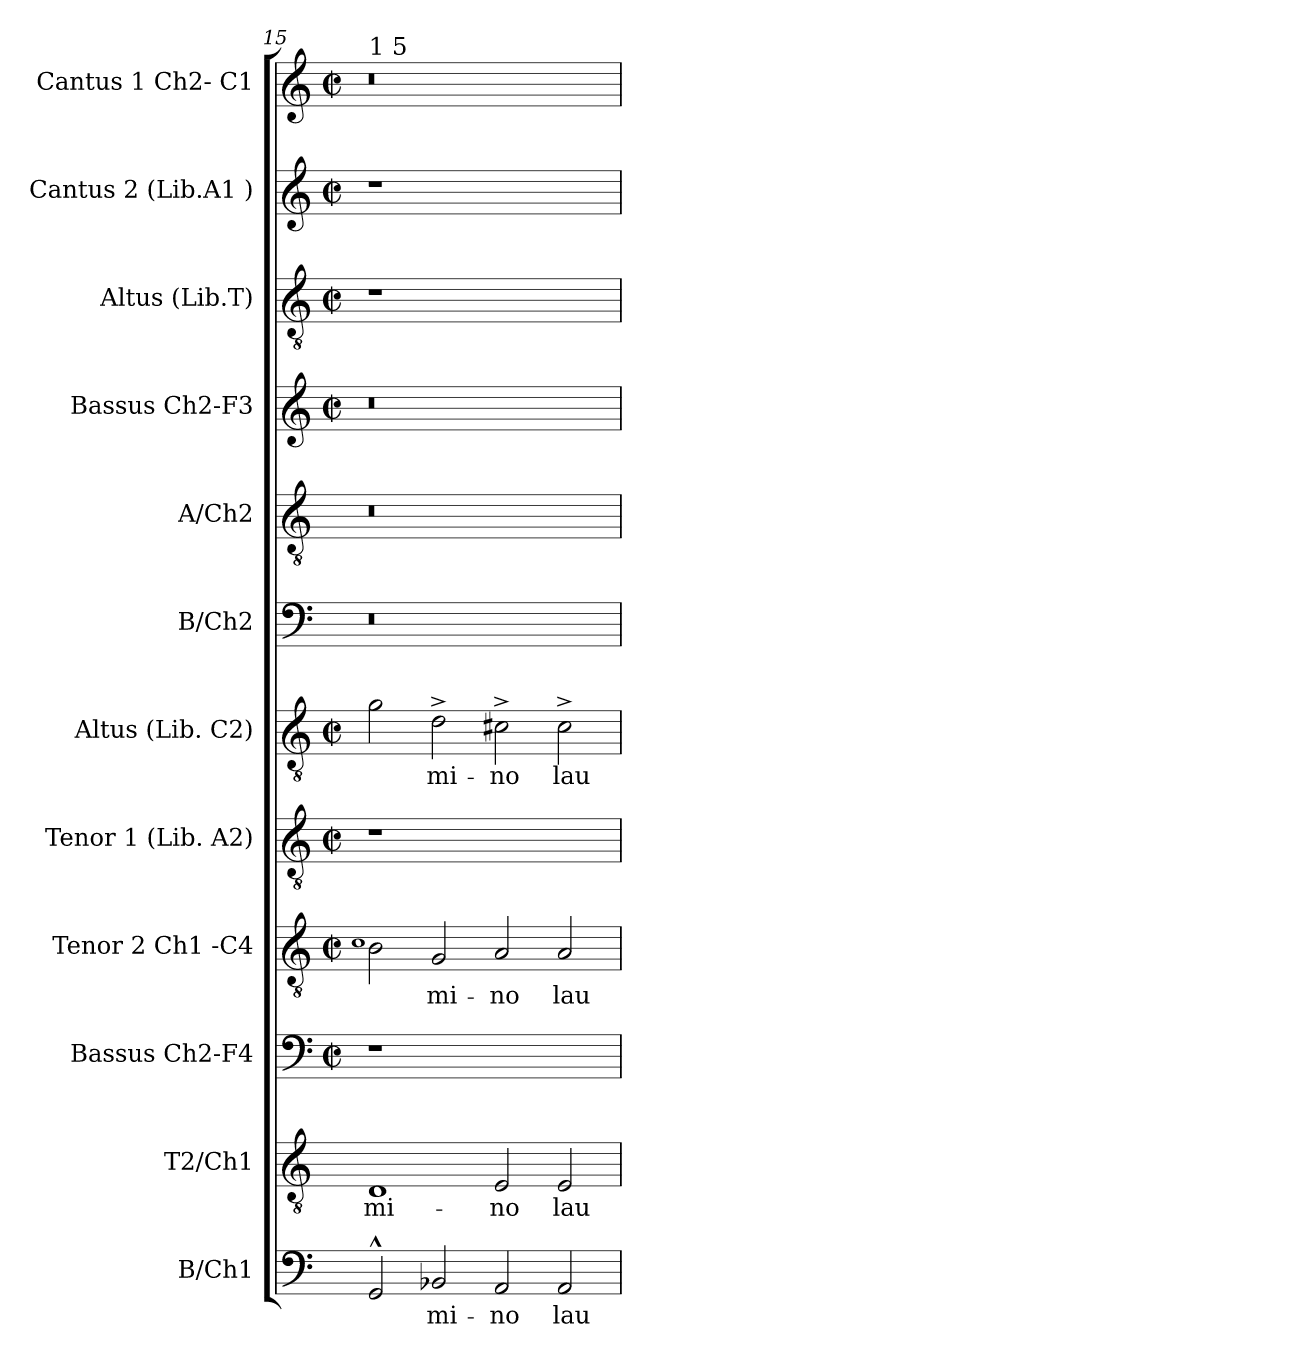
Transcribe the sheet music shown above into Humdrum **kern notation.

**kern	**text	**kern	**text	**kern	**kern	**text	**kern	**kern	**text	**kern	**kern	**kern	**kern	**kern	**kern
*part12	*part12	*part11	*part11	*part10	*part9	*part9	*part8	*part7	*part7	*part6	*part5	*part4	*part3	*part2	*part1
*staff12	*staff12	*staff11	*staff11	*staff10	*staff9	*staff9	*staff8	*staff7	*staff7	*staff6	*staff5	*staff4	*staff3	*staff2	*staff1
*I"B/Ch1	*	*I"T2/Ch1	*	*I"Bassus  Ch2-F4	*I"Tenor 2  Ch1 -C4	*	*I"Tenor 1  (Lib. A2)	*I"Altus  (Lib. C2)	*	*I"B/Ch2	*I"A/Ch2	*I"Bassus  Ch2-F3	*I"Altus  (Lib.T)	*I"Cantus 2  (Lib.A1 )	*I"Cantus 1  Ch2- C1
*I'B/Ch1	*	*I'T2/Ch1	*	*I'Ch	*I'T1 /Ch1	*	*	*I'C2	*	*I'B/Ch2	*I'A/Ch2	*	*	*	*I'C1 /Ch2
!!LO:LB:g=z
*clefF4	*	*clefGv2	*	*clefF4	*clefGv2	*	*clefGv2	*clefGv2	*	*clefF4	*clefGv2	*clefG2	*clefGv2	*clefG2	*clefG2
*	*	*	*	*M2/2	*M2/2	*	*M2/2	*M2/2	*	*	*	*M2/2	*M2/2	*M2/2	*M2/2
*	*	*	*	*met(c|)	*met(c|)	*	*met(c|)	*met(c|)	*	*	*	*met(c|)	*met(c|)	*met(c|)	*met(c|)
=15	=15	=15	=15	=15	=15	=15	=15	=15	=15	=15	=15	=15	=15	=15	=15
.	.	.	.	.	1qc/	.	.	.	.	.	.	.	.	.	.
!	!	!	!	!	!	!	!	!	!	!	!	!	!	!	!LO:TX:a:t=1 5
!	!	!	!LO:LY:b:cj	!	!	!	!	!	!	!	!	!	!	!	!
2GG^^</	.	1D	-mi-	1r	2B\	.	1r	2g\	.	0r	0r	0r	1r	1r	0r
!	!LO:LY:b:cj	!	!	!	!	!LO:LY:b:cj	!	!	!LO:LY:b:cj	!	!	!	!	!	!
2BB-X/	-mi-	.	.	.	2G/	-mi-	.	2d^<\	-mi-	.	.	.	.	.	.
!	!LO:LY:b:cj	!	!LO:LY:b:cj	!	!	!LO:LY:b:cj	!	!	!LO:LY:b:cj	!	!	!	!	!	!
2AA/	-no	2E/	-no	1ryy	2A/	-no	1ryy	2c#X^<\	-no	.	.	.	1ryy	1ryy	.
!	!LO:LY:b:cj	!	!LO:LY:b:cj	!	!	!LO:LY:b:cj	!	!	!LO:LY:b:cj	!	!	!	!	!	!
2AA/	lau-	2E/	lau-	.	2A/	lau-	.	2c#^<\	lau-	.	.	.	.	.	.
=	=	=	=	=	=	=	=	=	=	=	=	=	=	=	=
*-	*-	*-	*-	*-	*-	*-	*-	*-	*-	*-	*-	*-	*-	*-	*-
